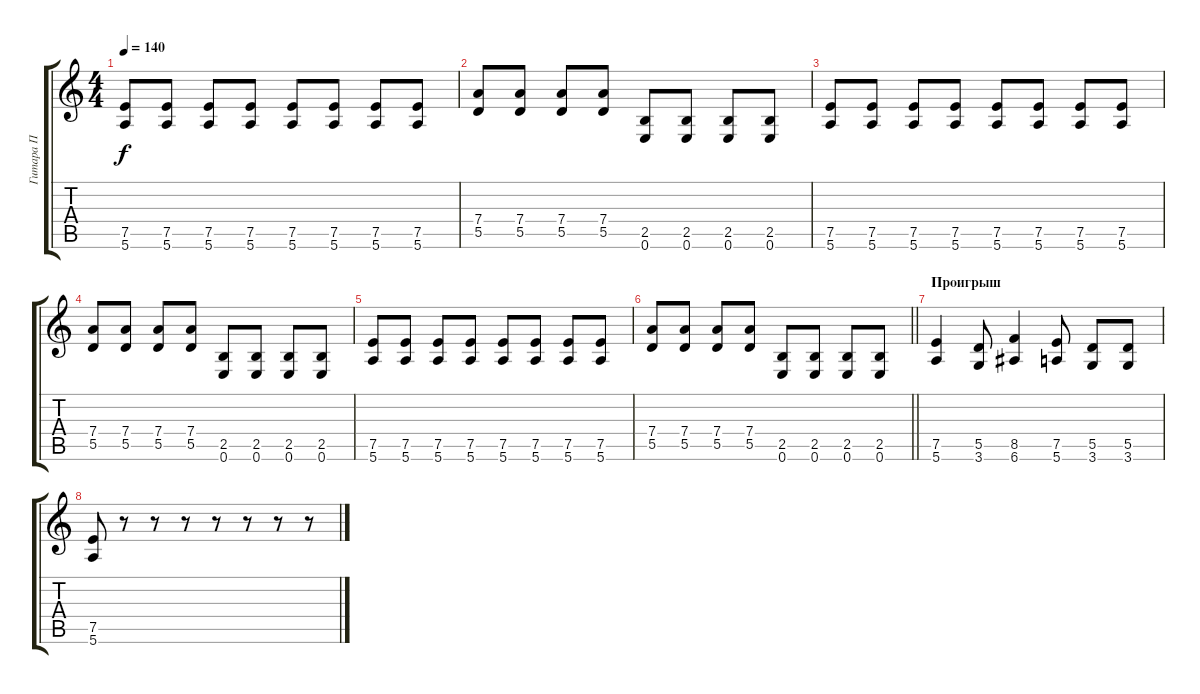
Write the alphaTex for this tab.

\track ("Гитара П" "Гитара П") {instrument overdrivenguitar}
\staff {score tabs}
\tuning (E4 B3 G3 D3 A2 E2) {hide}
\ts (4 4)
\tempo 140
\clef g2
\ks c
(7.5 5.6).8{dy f} (7.5 5.6).8 (7.5 5.6).8 (7.5 5.6).8 (7.5 5.6).8 (7.5 5.6).8 (7.5 5.6).8 (7.5 5.6).8 |
(7.4 5.5).8 (7.4 5.5).8 (7.4 5.5).8 (7.4 5.5).8 (2.5 0.6).8 (2.5 0.6).8 (2.5 0.6).8 (2.5 0.6).8 |
(7.5 5.6).8 (7.5 5.6).8 (7.5 5.6).8 (7.5 5.6).8 (7.5 5.6).8 (7.5 5.6).8 (7.5 5.6).8 (7.5 5.6).8 |
(7.4 5.5).8 (7.4 5.5).8 (7.4 5.5).8 (7.4 5.5).8 (2.5 0.6).8 (2.5 0.6).8 (2.5 0.6).8 (2.5 0.6).8 |
(7.5 5.6).8 (7.5 5.6).8 (7.5 5.6).8 (7.5 5.6).8 (7.5 5.6).8 (7.5 5.6).8 (7.5 5.6).8 (7.5 5.6).8 |
\barLineRight lightlight
(7.4 5.5).8 (7.4 5.5).8 (7.4 5.5).8 (7.4 5.5).8 (2.5 0.6).8 (2.5 0.6).8 (2.5 0.6).8 (2.5 0.6).8 |
\section ("" "Проигрыш")
(7.5 5.6).4 (5.5 3.6).8 (8.5 6.6).4 (7.5 5.6).8 (5.5 3.6).8 (5.5 3.6).8 |
(7.5 5.6).8 r.8 r.8 r.8 r.8 r.8 r.8 r.8
